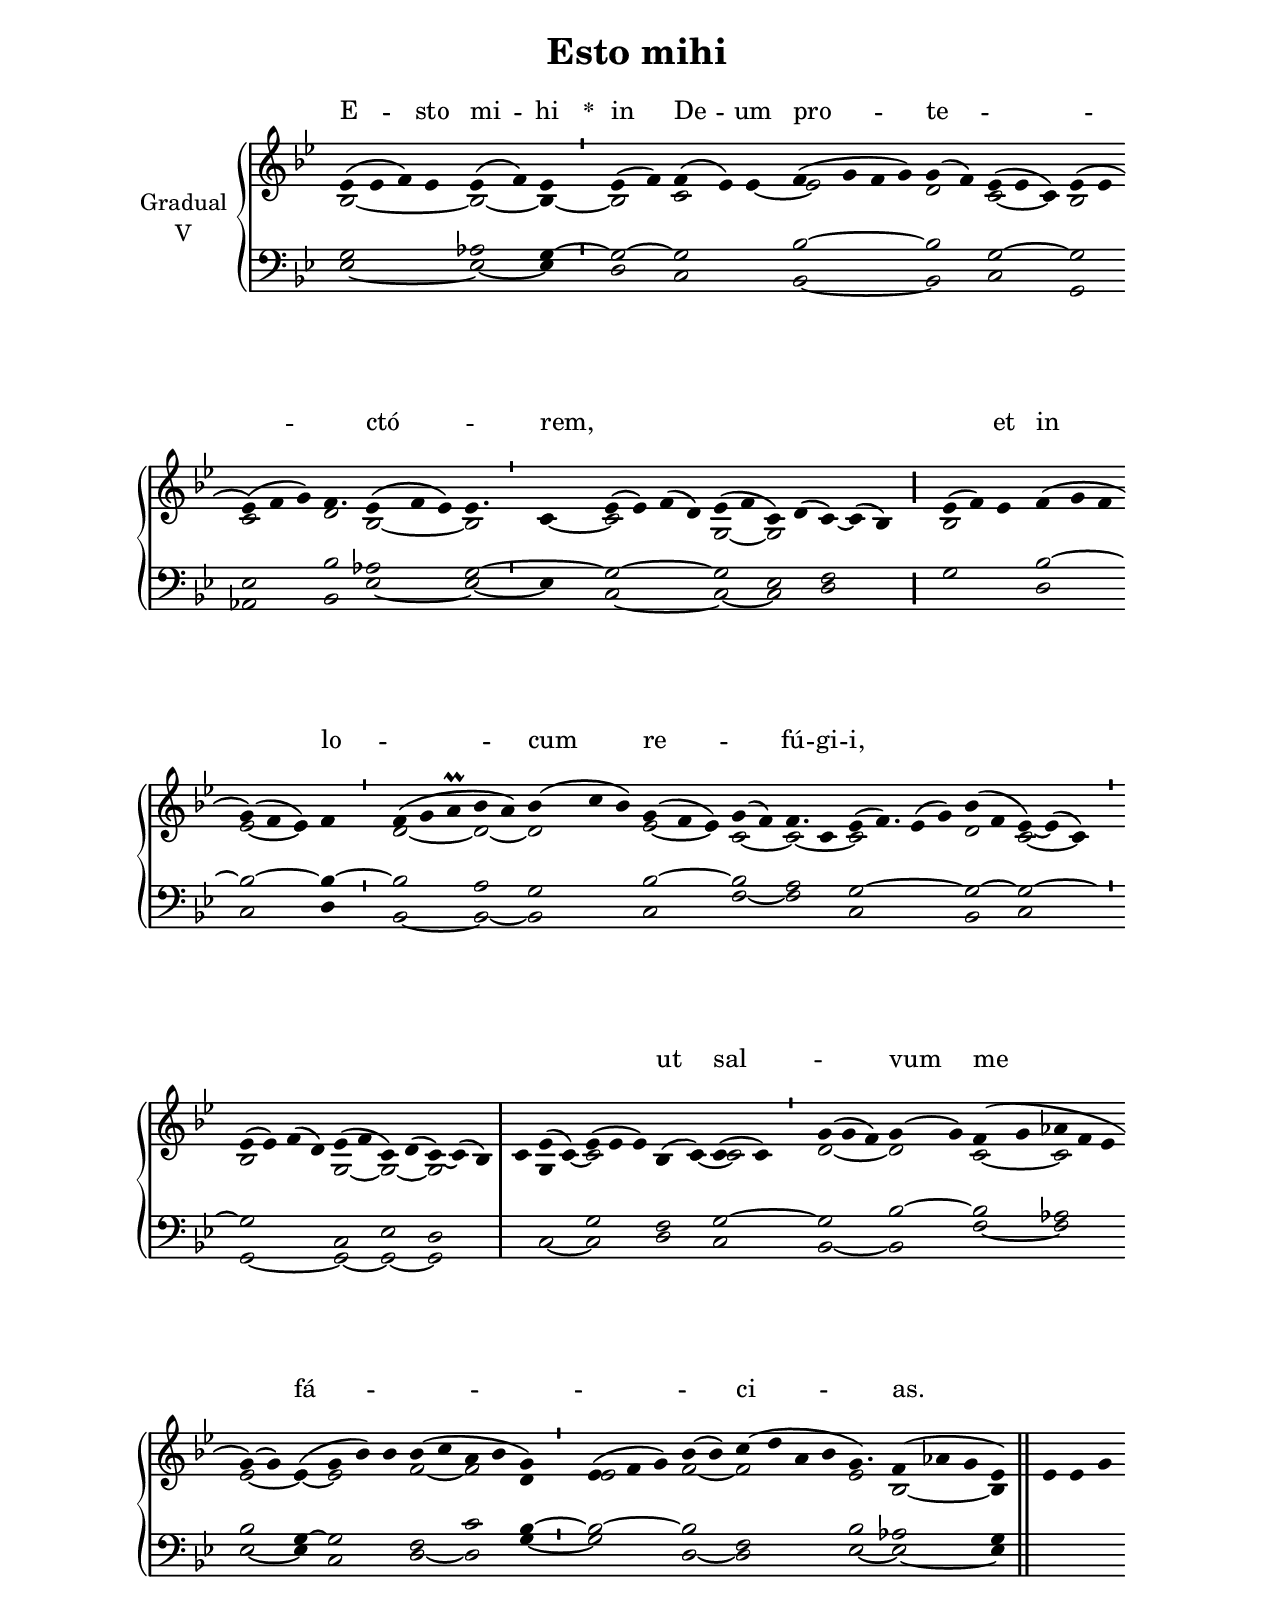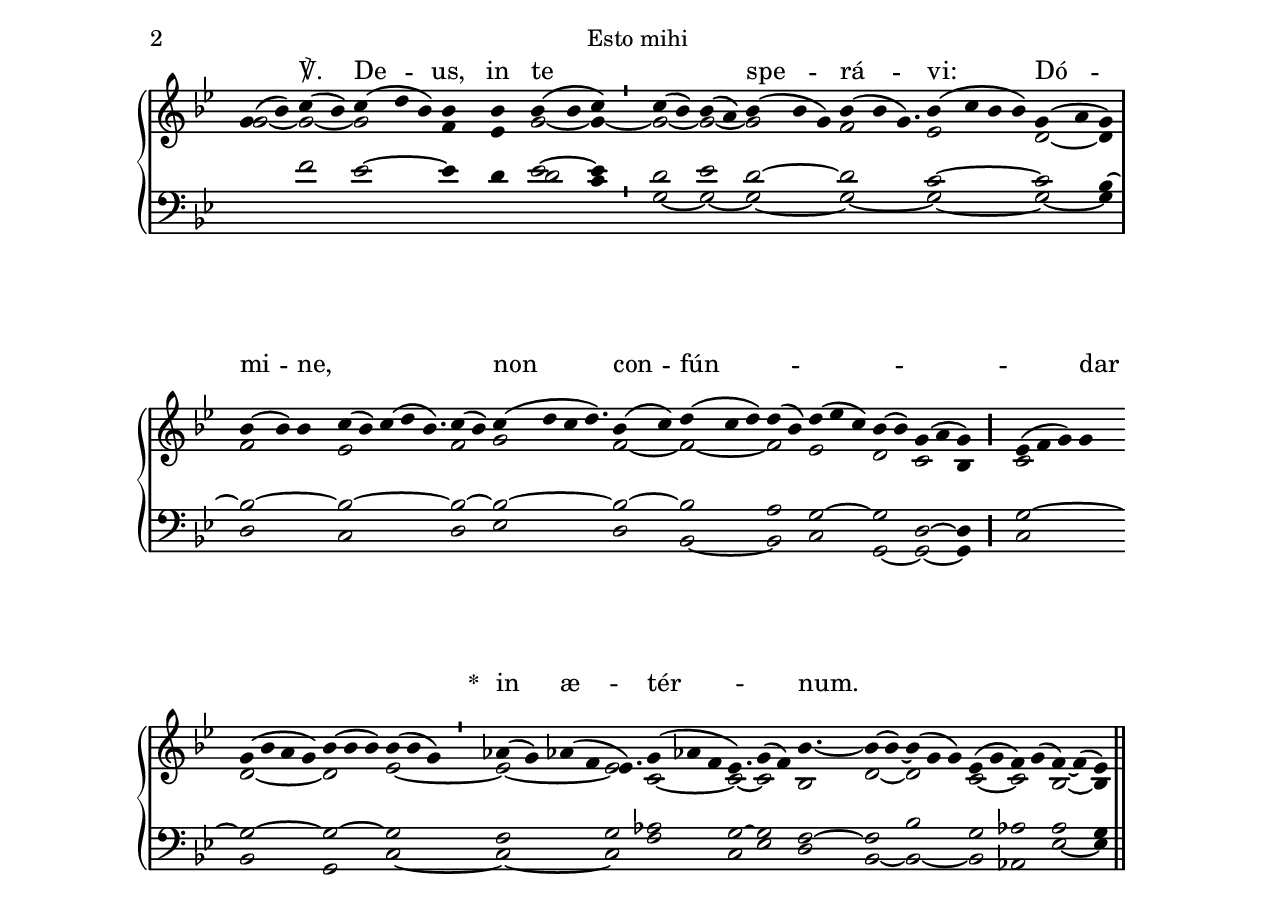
\version "2.18"
\include "gregorian.ly"
\include "noh2.ily"


%Page reference: page ii.167
%(volume.page)

global = {
 \key c \dorian
 \cadenzaOn 
}

\header {
  title = \markup \center-column {"Esto mihi" \vspace #1 }
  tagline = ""
  composer = ""
}

\paper {
 #(include-special-characters)
  oddHeaderMarkup = \markup \fill-line {
    \line {}
    \center-column {
      \on-the-fly #first-page     " "
      \on-the-fly #not-first-page "Esto mihi"
    }
    \line { \on-the-fly #print-page-number-check-first \fromproperty #'page:page-number-string }
  }
  evenHeaderMarkup = \markup \fill-line {
    \line { \on-the-fly #print-page-number-check-first \fromproperty #'page:page-number-string }
    \center-column { "Esto mihi" }
    \line {}
  }
}

chantText = \lyricmode {
E -- sto mi -- hi 
\set stanza = " * " in De -- um pro -- te -- _ _ _ ctó -- _ rem, _ _ _ _ _ 
et in lo -- _ cum re -- _ fú -- gi -- i, _ _ _ _ _ _ _ _ _ 
ut sal -- _ vum me fá -- _ _ _ _ ci -- as. _ _ _ _ ℣. 
De -- us, in te _ _ spe -- rá -- vi: Dó -- mi -- ne, _ _ _ 
non con -- fún -- _ _ _ _ _ dar _ _ _ 
\set stanza = " * " 
in æ -- tér -- _ num. _ _ _ _ _ _ _ _ _ }

chantMusic = {
\tieDown   ees'4 ( ees'4 f'4) ees'4 ees'4 ( f'4) ees'4 \divisioMinima
 ees'4 ( f'4) f'4 ( ees'4) ees'4 f'4 ( g'4 f'4 g'4) g'4 ( f'4) ees'4 ( ees'4 c'4) ees'4 ( ees'4 \forceBreak
) ~ ees'4 ( f'4 g'4) f'4. ees'4 ( f'4 ees'4) ees'4. \divisioMinima
 c'4 ees'4 ( ees'4) f'4 ( d'4) ees'4 ( f'4 c'4) d'4 ( c'4) ~ c'4 ( bes4) \divisioMaior
 ees'4 ( f'4) ees'4 f'4 ( g'4 f'4 \forceBreak
) g'4 ( f'4 ees'4) f'4 \divisioMinima
 f'4 ( g'4 a'\prall bes'4 a'4) bes'4 ( c''4 bes'4) g'4 ( f'4 ees'4) g'4 ( f'4) f'4. c'4 ees'4 ( f'4.) ees'4 ( g'4) bes'4 ( f'4 ees'4) ~ ees'4 ( c'4) \divisioMinima \forceBreak

 ees'4 ( ees'4) f'4 ( d'4) ees'4 ( f'4 c'4) d'4 ( c'4) ~ c'4 ( bes4) \divisioMaxima
 c'4 ees'4 ( c'4) ees'4 ( ees'4 ees'4) bes4 ( c'4) c'4 ( c'4) \divisioMinima
  g'4 ( g'4 f'4) g'4 ( g'4) f'4 ( g'4 aes'4 f'4 ees'4 \forceBreak
) g'4 ( g'4) ees'4 ( g'4 bes'4) bes'4  bes'4 ( c''4 a'4 bes'4 g'4) \divisioMinima
 ees'4 ( f'4 g'4) bes'4 ( bes'4) c''4 ( d''4 a'4 bes'4 g'4.)  f'4 ( aes'4 g'4 ees'4) \finalis
  ees'4 ees'4 g'4 \forceBreak
 g'4 ( bes'4) c''4 ( bes'4) c''4 ( d''4 bes'4) bes'4 bes'4 bes'4 ( bes'4 c''4) \divisioMinima
 c''4 ( bes'4) bes'4 ( a'4) bes'4 ( bes'4 g'4) bes'4 ( bes'4 g'4.) bes'4 ( c''4 bes'4 bes'4) g'4 ( a'4 g'4) \divisioMaxima \forceBreak

 bes'4 ( bes'4) bes'4 c''4 ( bes'4) c''4 ( d''4 bes'4.) c''4 ( bes'4) c''4 ( d''4 c''4 d''4.) bes'4 ( c''4) d''4 ( c''4 d''4) d''4 ( bes'4) d''4 ( ees''4 c''4) bes'4 ( bes'4) g'4 ( a'4 g'4) \divisioMaior
 ees'4 ( f'4 g'4) g'4 \forceBreak
 g'4 ( bes'4 a'4 g'4) bes'4 ( bes'4 bes'4) bes'4 ( bes'4 g'4) \divisioMinima
  aes'4 ( g'4) aes'4 ( f'4 ees'4.) g'4 ( aes'4 f'4 ees'4.) g'4 ( f'4) bes'4. ~ bes'4 ( bes'4) ~ bes'4 ( g'4 g'4) ees'4 ( g'4 f'4) g'4 ( f'4) ~ f'4 ( ees'4) \finalis

}

altoMusic = {
bes2*4/2 ~ bes2 ~ bes4 ~ \divisioMinima
bes2 c'2 ees'4 ~ ees'2*4/2 d'2 c'2 ~ c'4 bes2 c'2*3/2 d'2*3/4 bes2*3/2 ~ bes2*3/4 \divisioMinima
c'4 ~ c'2*4/2 g2 ~ g2 r2*3/2 \divisioMaior
bes2*3/2 r2*3/2 ees'2 ~ ees'4 f'4 \divisioMinima
d'2*3/2 ~ d'2 ~ d'2*3/2 ees'2 ~ ees'4 c'2 ~ c'2*5/4 ~ c'2*9/4 d'2 c'2 ~ c'4 \divisioMinima
bes2*4/2 g2 ~ g2 ~ g2*3/2 \divisioMaxima
r4 g4 c'4 ~ c'2*3/2 bes4 c'4 ~ c'2 d'2*3/2 ~ d'2 c'2 ~ c'2*3/2 ees'2 ~ ees'4 ~ ees'2*3/2 f'2 ~ f'2 d'4 \divisioMinima
ees'2*3/2 f'2 ~ f'2*4/2 ees'2*3/4 bes2*3/2 ~ bes4 r2*3/2 g'2 ~ g'2 ~ g'2*3/2 f'4 ees'4 g'2 ~ g'4 ~ \divisioMinima
g'2 ~ g'2 ~ g'2*3/2 f'2*7/4 ees'2*4/2 d'2 ~ d'4 \divisioMaxima
f'2*3/2 ees'2*11/4 f'2 g'2*9/4 f'2 ~ f'2*3/2 ~ f'2 ees'2*3/2 d'2 c'2 bes4 \divisioMaior
c'2*4/2 d'2*4/2 ~ d'2*3/2 ees'2*3/2 ~ ees'2*4/2 ~ ees'2*3/4 c'2*3/2 ~ c'2*3/4 ~ c'2 bes2*3/4 d'2 ~ d'2*3/2 c'2 ~ c'2 bes2 ~ bes4 \finalis
}

tenorMusic = {
g2*4/2 aes2 g4 ~ \divisioMinima
g2 ~ g2*3/2 bes2*4/2 ~ bes2 g2*3/2 ~ g2 ees2*3/2 bes2*3/4 aes2*3/2 g2*5/4 ~ g2*4/2 ~ g2 ees2 f2*3/2 \divisioMaior
g2*3/2 bes2*3/2 ~ bes2*3/2 ~ bes4 ~ \divisioMinima
bes2*3/2 a2 g2*3/2 bes2*3/2 ~ bes2 a2*5/4 g2*9/4 ~ g2 ~ g2*3/2 ~ \divisioMinima
g2*4/2 c2 ees2 d2*3/2 \divisioMaxima
r2*3/2 g2*3/2 f2 g2 ~ g2*3/2 bes2 ~ bes2 aes2*3/2 bes2 g4 ~ g2*3/2 f2 c'2 bes4 ~ \divisioMinima
bes2*3/2 ~ bes2 f2*4/2 bes2*3/4 aes2*3/2 g4 r2*5/2 f'2 ees'2*3/2 ~ ees'4 d'4 ees'2 ~ ees'4 \divisioMinima
d'2 ees'2 d'2*3/2 ~ d'2*7/4 c'2*4/2 ~ c'2 bes4 ~ \divisioMaxima
bes2*3/2 ~ bes2*11/4 ~ bes2 ~ bes2*9/4 ~ bes2 ~ bes2*3/2 a2 g2*3/2 ~ g2 d2 ~ d4 \divisioMaior
g2*4/2 ~ g2*4/2 ~ g2*3/2 ~ g2*3/2 f2*4/2 g2*3/4 aes2*3/2 g2*3/4 ~ g2 f2*3/4 ~ f2 bes2*3/2 g2 aes2 a2 g4 \finalis
}

bassMusic = {
ees2*4/2 ~ ees2 ~ ees4 \divisioMinima
d2 c2*3/2 bes,2*4/2 ~ bes,2 c2*3/2 g,2 aes,2*3/2 bes,2*3/4 ees2*3/2 ~ ees2*3/4 ~ \divisioMinima
ees4 c2*4/2 ~ c2 ~ c2 d2*3/2 \divisioMaior
r2*3/2 d2*3/2 c2*3/2 d4 \divisioMinima
bes,2*3/2 ~ bes,2 ~ bes,2*3/2 c2*3/2 f2 ~ f2*5/4 c2*9/4 bes,2 c2*3/2 \divisioMinima
g,2*4/2 ~ g,2 ~ g,2 ~ g,2*3/2 \divisioMaxima
r4 c2 ~ c2*3/2 d2 c2 bes,2*3/2 ~ bes,2 f2 ~ f2*3/2 ees2 ~ ees4 c2*3/2 d2 ~ d2 g4 ~ \divisioMinima
g2*3/2 d2 ~ d2*4/2 ees2*3/4 ~ ees2*3/2 ~ ees4 r2*12/2 d'2 c'4 \divisioMinima
g2 ~ g2 ~ g2*3/2 ~ g2*7/4 ~ g2*4/2 ~ g2 ~ g4 \divisioMaxima
d2*3/2 c2*11/4 d2 ees2*9/4 d2 bes,2*3/2 ~ bes,2 c2*3/2 g,2 ~ g,2 ~ g,4 \divisioMaior
c2*4/2 bes,2*4/2 g,2*3/2 c2*3/2 ~ c2*4/2 ~ c2*3/4 f2*3/2 c2*3/4 ees2 d2*3/4 bes,2 ~ bes,2*3/2 ~ bes,2 aes,2 ees2 ~ ees4 \finalis
}

voiceLines = {
\voiceLineStyle


}

\score{
  <<
    \new GrandStaff <<
      \set GrandStaff.autoBeaming = ##f
      \set GrandStaff.instrumentName = \markup \center-column {
        "Gradual"
        "V"
      }
      \new Staff = up <<
        \new Voice = "chant" {
          \voiceOne \global \chantMusic
        }
        \new Voice {
          \voiceTwo \global \altoMusic
        }
      >>

      \new Staff = down <<
        \clef bass
        \new Voice {
          \voiceOne \global \tenorMusic
        }
        \new Voice {
          \voiceTwo \global \bassMusic
        }
	\new Voice {
        \voiceThree \global \voiceLines
        }
      >>
    >>
    \new Lyrics \lyricsto chant {
      \chantText
    }
  >>
  \layout{
  }
  \midi{
    \tempo 4 = 125
  }
}
